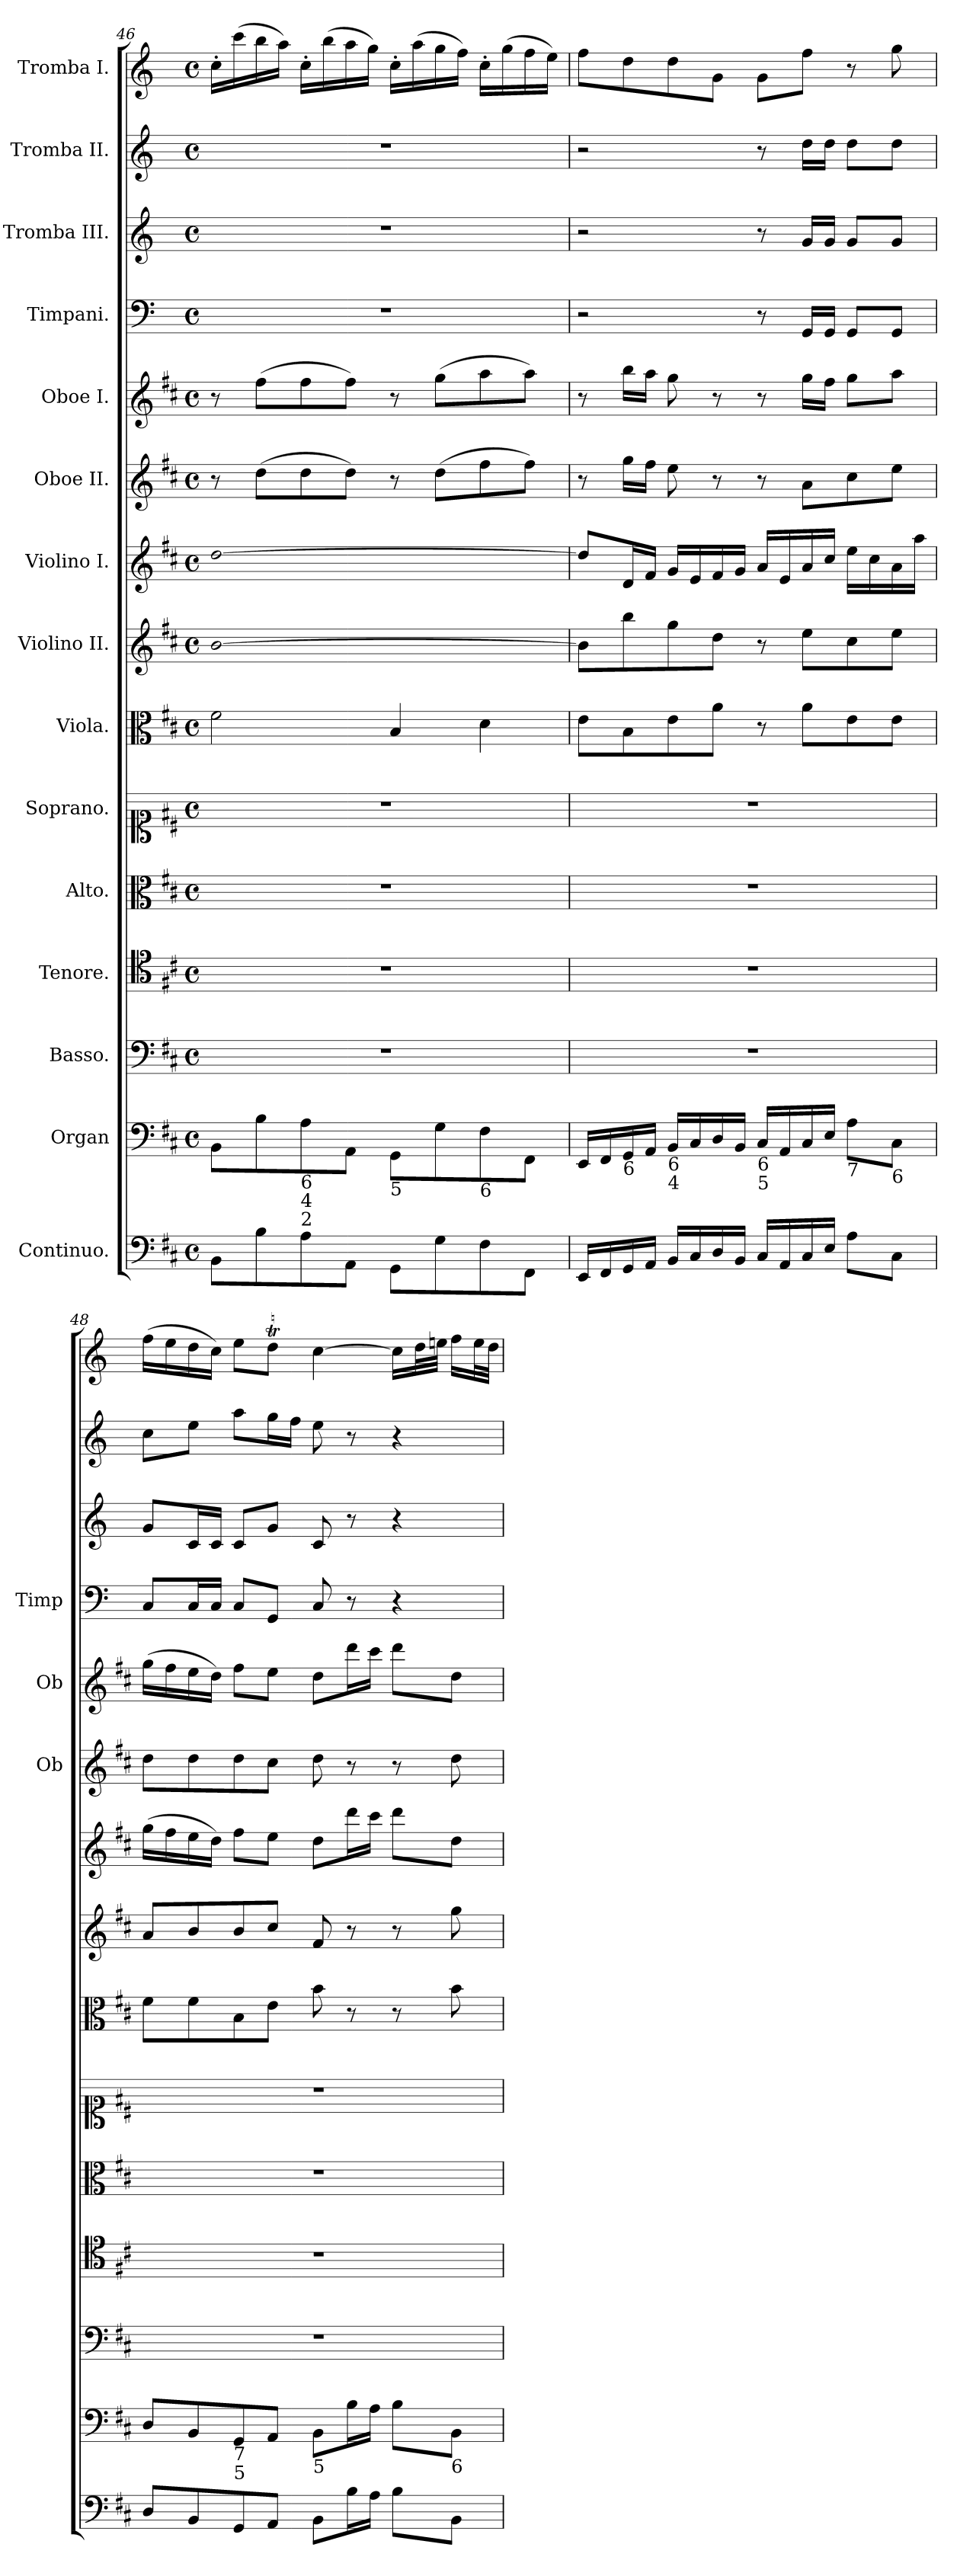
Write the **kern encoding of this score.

**kern	**kern	**kern	**kern	**kern	**kern	**kern	**kern	**kern	**kern	**kern	**kern	**kern	**kern	**kern
*part15	*part14	*part13	*part12	*part11	*part10	*part9	*part8	*part7	*part6	*part5	*part4	*part3	*part2	*part1
*staff15	*staff14	*staff13	*staff12	*staff11	*staff10	*staff9	*staff8	*staff7	*staff6	*staff5	*staff4	*staff3	*staff2	*staff1
*I"Continuo.	*I"Organ	*I"Basso.	*I"Tenore.	*I"Alto.	*I"Soprano.	*I"Viola.	*I"Violino II.	*I"Violino I.	*I"Oboe II.	*I"Oboe I.	*I"Timpani.	*I"Tromba III.	*I"Tromba II.	*I"Tromba I.
*	*	*	*	*	*	*	*	*	*I'Ob	*I'Ob	*I'Timp	*	*	*
*clefF4	*clefF4	*clefF4	*clefC4	*clefC3	*clefC1	*clefC3	*clefG2	*clefG2	*clefG2	*clefG2	*clefF4	*clefG2	*clefG2	*clefG2
*	*	*	*	*	*	*	*	*	*	*	*	*ITrd-1c-2	*ITrd-1c-2	*ITrd-1c-2
*k[f#c#]	*k[f#c#]	*k[f#c#]	*k[f#c#]	*k[f#c#]	*k[f#c#]	*k[f#c#]	*k[f#c#]	*k[f#c#]	*k[f#c#]	*k[f#c#]	*k[]	*k[f#c#]	*k[f#c#]	*k[f#c#]
*M4/4	*M4/4	*M4/4	*M4/4	*M4/4	*M4/4	*M4/4	*M4/4	*M4/4	*M4/4	*M4/4	*M4/4	*M4/4	*M4/4	*M4/4
*met(c)	*met(c)	*met(c)	*met(c)	*met(c)	*met(c)	*met(c)	*met(c)	*met(c)	*met(c)	*met(c)	*met(c)	*met(c)	*met(c)	*met(c)
=46	=46	=46	=46	=46	=46	=46	=46	=46	=46	=46	=46	=46	=46	=46
!	!	!	!	!	!	!	!LO:N:head=open	!LO:N:head=open	!	!	!	!	!	!
8BB\L	8BB\L	1r	1r	1r	1r	2f#\	[1b	[1dd	8r	8r	1r	1r	1r	16dd'\LL
.	.	.	.	.	.	.	.	.	.	.	.	.	.	(16ddd\
8B\	8B\	.	.	.	.	.	.	.	(8dd\L	(8ff#\L	.	.	.	16ccc#\
.	.	.	.	.	.	.	.	.	.	.	.	.	.	16bb\JJ)
!	!LO:TX:b:t=6	!	!	!	!	!	!	!	!	!	!	!	!	!
!	!LO:TX:b:t=4	!	!	!	!	!	!	!	!	!	!	!	!	!
!	!LO:TX:b:t=2	!	!	!	!	!	!	!	!	!	!	!	!	!
8A\	8A\	.	.	.	.	.	.	.	8dd\	8ff#\	.	.	.	16dd'\LL
.	.	.	.	.	.	.	.	.	.	.	.	.	.	(16ccc#\
8AA\J	8AA\J	.	.	.	.	.	.	.	8dd\J)	8ff#\J)	.	.	.	16bb\
.	.	.	.	.	.	.	.	.	.	.	.	.	.	16aa\JJ)
!	!LO:TX:b:t=5	!	!	!	!	!	!	!	!	!	!	!	!	!
8GG\L	8GG\L	.	.	.	.	4B/	.	.	8r	8r	.	.	.	16dd'\LL
.	.	.	.	.	.	.	.	.	.	.	.	.	.	(16bb\
8G\	8G\	.	.	.	.	.	.	.	(8dd\L	(8gg\L	.	.	.	16aa\
.	.	.	.	.	.	.	.	.	.	.	.	.	.	16gg\JJ)
!	!LO:TX:b:t=6	!	!	!	!	!	!	!	!	!	!	!	!	!
8F#\	8F#\	.	.	.	.	4d\	.	.	8ff#\	8aa\	.	.	.	16dd'\LL
.	.	.	.	.	.	.	.	.	.	.	.	.	.	(16aa\
8FF#\J	8FF#\J	.	.	.	.	.	.	.	8ff#\J)	8aa\J)	.	.	.	16gg\
.	.	.	.	.	.	.	.	.	.	.	.	.	.	16ff#\JJ)
=47	=47	=47	=47	=47	=47	=47	=47	=47	=47	=47	=47	=47	=47	=47
16EE/LL	16EE/LL	1r	1r	1r	1r	8e\L	8b\L]	8dd/L]	8r	8r	2r	2r	2r	8gg\L
16FF#/	16FF#/	.	.	.	.	.	.	.	.	.	.	.	.	.
!	!LO:TX:b:t=6	!	!	!	!	!	!	!	!	!	!	!	!	!
16GG/	16GG/	.	.	.	.	8B\	8bb\	16d/L	16gg\LL	16bb\LL	.	.	.	8ee\
16AA/JJ	16AA/JJ	.	.	.	.	.	.	16f#/JJ	16ff#\JJ	16aa\JJ	.	.	.	.
!	!LO:TX:b:t=6	!	!	!	!	!	!	!	!	!	!	!	!	!
!	!LO:TX:b:t=4	!	!	!	!	!	!	!	!	!	!	!	!	!
16BB/LL	16BB/LL	.	.	.	.	8e\	8gg\	16g/LL	8ee\	8gg\	.	.	.	8ee\
16C#/	16C#/	.	.	.	.	.	.	16e/	.	.	.	.	.	.
16D/	16D/	.	.	.	.	8a\J	8dd\J	16f#/	8r	8r	.	.	.	8a\J
16BB/JJ	16BB/JJ	.	.	.	.	.	.	16g/JJ	.	.	.	.	.	.
!	!LO:TX:b:t=6	!	!	!	!	!	!	!	!	!	!	!	!	!
!	!LO:TX:b:t=5	!	!	!	!	!	!	!	!	!	!	!	!	!
16C#/LL	16C#/LL	.	.	.	.	8r	8r	16a/LL	8r	8r	8r	8r	8r	8a\L
16AA/	16AA/	.	.	.	.	.	.	16e/	.	.	.	.	.	.
16C#/	16C#/	.	.	.	.	8a\L	8ee\L	16a/	8a\L	16gg\LL	16GG/LL	16a/LL	16ee\LL	8gg\J
16E/JJ	16E/JJ	.	.	.	.	.	.	16cc#/JJ	.	16ff#\JJ	16GG/JJ	16a/JJ	16ee\JJ	.
!	!LO:TX:b:t=7	!	!	!	!	!	!	!	!	!	!	!	!	!
8A\L	8A\L	.	.	.	.	8e\	8cc#\	16ee\LL	8cc#\	8gg\L	8GG/L	8a/L	8ee\L	8r
.	.	.	.	.	.	.	.	16cc#\	.	.	.	.	.	.
!	!LO:TX:b:t=6	!	!	!	!	!	!	!	!	!	!	!	!	!
8C#\J	8C#\J	.	.	.	.	8e\J	8ee\J	16a\	8ee\J	8aa\J	8GG/J	8a/J	8ee\J	8aa\
.	.	.	.	.	.	.	.	16aa\JJ	.	.	.	.	.	.
=48	=48	=48	=48	=48	=48	=48	=48	=48	=48	=48	=48	=48	=48	=48
8D/L	8D/L	1r	1r	1r	1r	8f#\L	8a/L	(16gg\LL	8dd\L	(16gg\LL	8C/L	8a/L	8dd\L	(16gg\LL
.	.	.	.	.	.	.	.	16ff#\	.	16ff#\	.	.	.	16ff#\
8BB/	8BB/	.	.	.	.	8f#\	8b/	16ee\	8dd\	16ee\	16C/L	16d/L	8ff#\J	16ee\
.	.	.	.	.	.	.	.	16dd\JJ)	.	16dd\JJ)	16C/JJ	16d/JJ	.	16dd\JJ)
!	!LO:TX:b:t=7	!	!	!	!	!	!	!	!	!	!	!	!	!
!	!LO:TX:b:t=5	!	!	!	!	!	!	!	!	!	!	!	!	!
8GG/	8GG/	.	.	.	.	8B\	8b/	8ff#\L	8dd\	8ff#\L	8C/L	8d/L	8bb\L	8ff#\L
8AA/J	8AA/J	.	.	.	.	8e\J	8cc#/J	8ee\J	8cc#\J	8ee\J	8GG/J	8a/J	16aa\L	8eet\J
.	.	.	.	.	.	.	.	.	.	.	.	.	16gg\JJ	.
!	!LO:TX:b:t=5	!	!	!	!	!	!	!	!	!	!	!	!	!
8BB\L	8BB\L	.	.	.	.	8b\	8f#/	8dd\L	8dd\	8dd\L	8C/	8d/	8ff#\	[4dd\
16B\L	16B\L	.	.	.	.	8r	8r	16ddd\L	8r	16ddd\L	8r	8r	8r	.
16A\JJ	16A\JJ	.	.	.	.	.	.	16ccc#\JJ	.	16ccc#\JJ	.	.	.	.
8B\L	8B\L	.	.	.	.	8r	8r	8ddd\L	8r	8ddd\L	4r	4r	4r	16dd\LL]
.	.	.	.	.	.	.	.	.	.	.	.	.	.	32ee\L
.	.	.	.	.	.	.	.	.	.	.	.	.	.	32ff#\JJJ
!	!LO:TX:b:t=6	!	!	!	!	!	!	!	!	!	!	!	!	!
8BB\J	8BB\J	.	.	.	.	8b\	8gg\	8dd\J	8dd\	8dd\J	.	.	.	16gg\LL
.	.	.	.	.	.	.	.	.	.	.	.	.	.	32ff#\L
.	.	.	.	.	.	.	.	.	.	.	.	.	.	32ee\JJJ
=	=	=	=	=	=	=	=	=	=	=	=	=	=	=
*-	*-	*-	*-	*-	*-	*-	*-	*-	*-	*-	*-	*-	*-	*-
